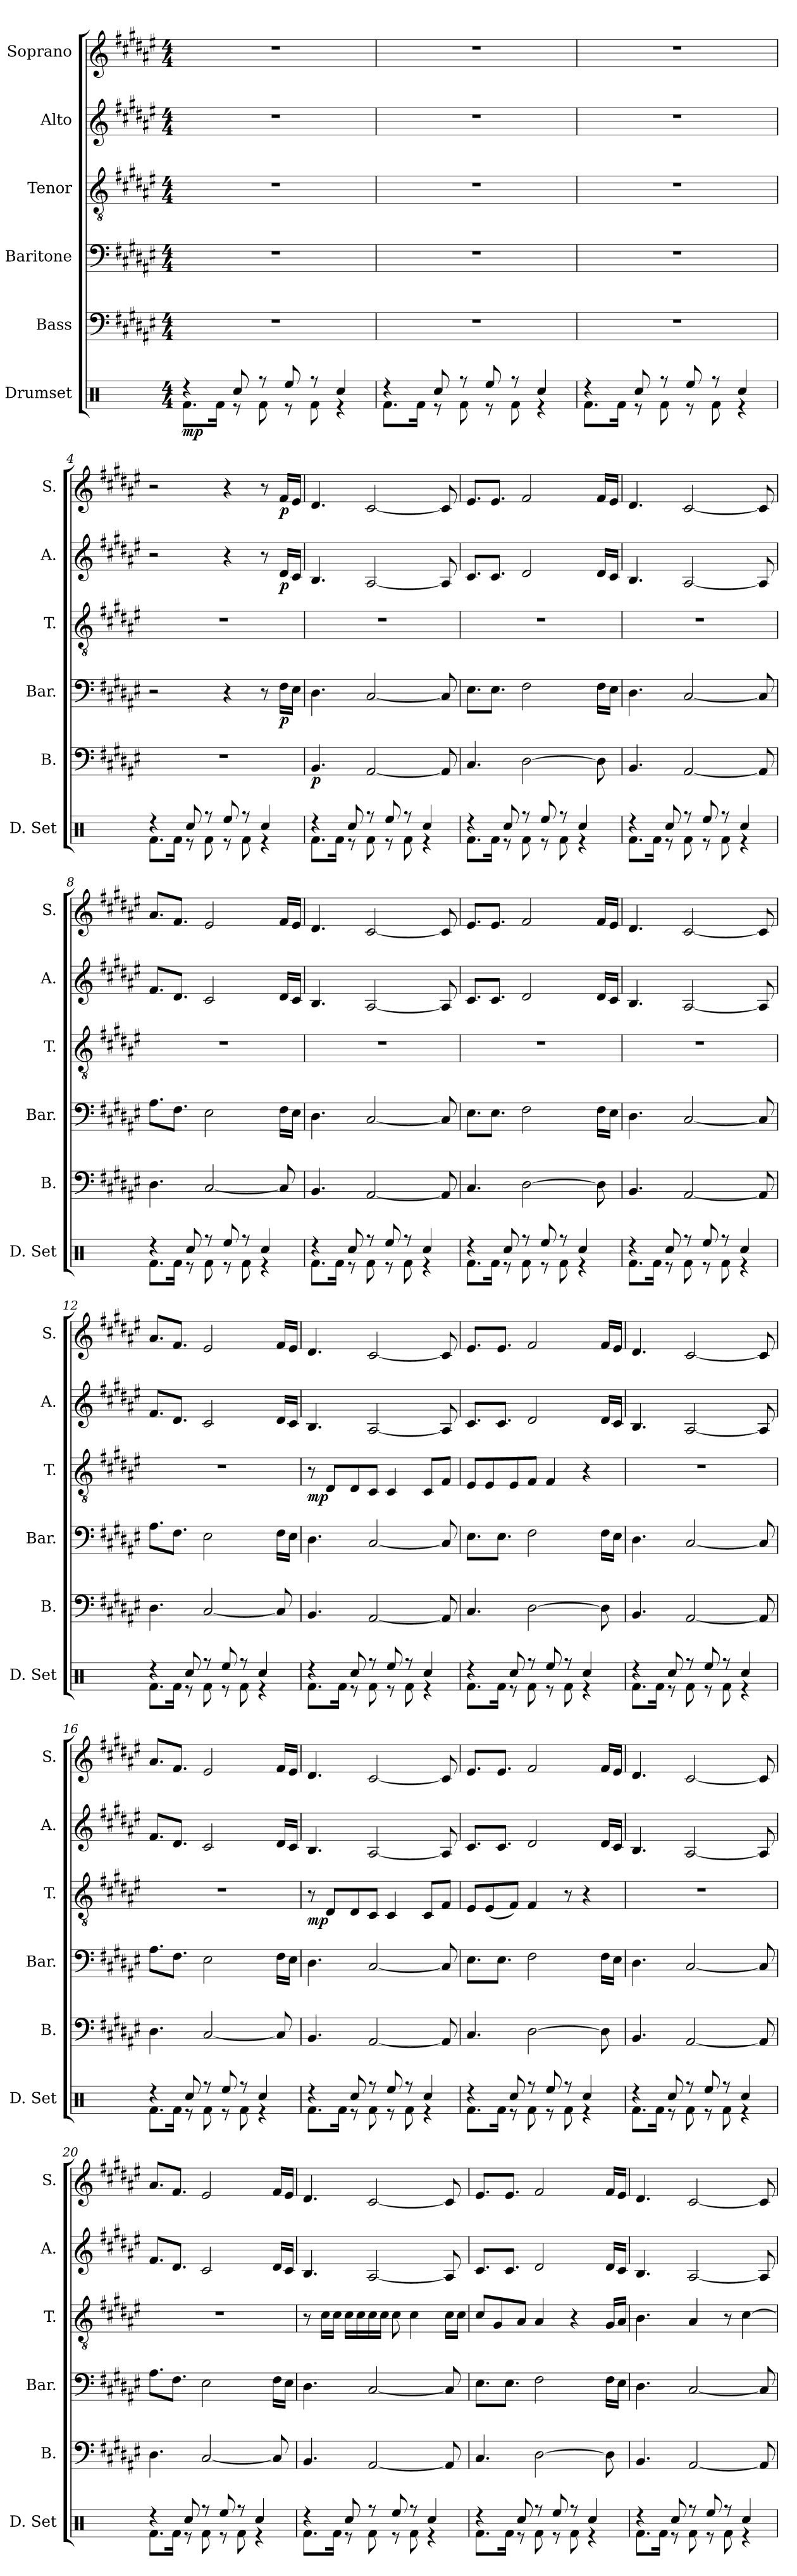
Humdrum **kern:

**kern	**dynam	**kern	**dynam	**kern	**dynam	**kern	**dynam	**kern	**dynam	**kern	**dynam
*part6	*part6	*part5	*part5	*part4	*part4	*part3	*part3	*part2	*part2	*part1	*part1
*staff6	*staff6	*staff5	*staff5	*staff4	*staff4	*staff3	*staff3	*staff2	*staff2	*staff1	*staff1
*I"Drumset	*	*I"Bass	*	*I"Baritone	*	*I"Tenor	*	*I"Alto	*	*I"Soprano	*
*I'D. Set	*	*I'B.	*	*I'Bar.	*	*I'T.	*	*I'A.	*	*I'S.	*
*clefX	*	*clefF4	*	*clefF4	*	*clefGv2	*	*clefG2	*	*clefG2	*
*k[]	*	*k[f#c#g#d#a#e#]	*	*k[f#c#g#d#a#e#]	*	*k[f#c#g#d#a#e#]	*	*k[f#c#g#d#a#e#]	*	*k[f#c#g#d#a#e#]	*
*M4/4	*	*M4/4	*	*M4/4	*	*M4/4	*	*M4/4	*	*M4/4	*
*MM112	*	*MM112	*	*MM112	*	*MM112	*	*MM112	*	*MM112	*
=1	=1	=1	=1	=1	=1	=1	=1	=1	=1	=1	=1
*^	*	*	*	*	*	*	*	*	*	*	*
!	!	!LO:DY:b	!	!	!	!	!	!	!	!	!	!
4r	8.Rf\L	mp	1r	.	1r	.	1r	.	1r	.	1r	.
.	16Rf\Jk	.	.	.	.	.	.	.	.	.	.	.
8Rcc/	8r	.	.	.	.	.	.	.	.	.	.	.
8r	8Rf\	.	.	.	.	.	.	.	.	.	.	.
8Ree/	8r	.	.	.	.	.	.	.	.	.	.	.
8r	8Rf\	.	.	.	.	.	.	.	.	.	.	.
4Rcc/	4r	.	.	.	.	.	.	.	.	.	.	.
=2	=2	=2	=2	=2	=2	=2	=2	=2	=2	=2	=2	=2
4r	8.Rf\L	.	1r	.	1r	.	1r	.	1r	.	1r	.
.	16Rf\Jk	.	.	.	.	.	.	.	.	.	.	.
8Rcc/	8r	.	.	.	.	.	.	.	.	.	.	.
8r	8Rf\	.	.	.	.	.	.	.	.	.	.	.
8Ree/	8r	.	.	.	.	.	.	.	.	.	.	.
8r	8Rf\	.	.	.	.	.	.	.	.	.	.	.
4Rcc/	4r	.	.	.	.	.	.	.	.	.	.	.
=3	=3	=3	=3	=3	=3	=3	=3	=3	=3	=3	=3	=3
4r	8.Rf\L	.	1r	.	1r	.	1r	.	1r	.	1r	.
.	16Rf\Jk	.	.	.	.	.	.	.	.	.	.	.
8Rcc/	8r	.	.	.	.	.	.	.	.	.	.	.
8r	8Rf\	.	.	.	.	.	.	.	.	.	.	.
8Ree/	8r	.	.	.	.	.	.	.	.	.	.	.
8r	8Rf\	.	.	.	.	.	.	.	.	.	.	.
4Rcc/	4r	.	.	.	.	.	.	.	.	.	.	.
=4	=4	=4	=4	=4	=4	=4	=4	=4	=4	=4	=4	=4
4r	8.Rf\L	.	1r	.	2r	.	1r	.	2r	.	2r	.
.	16Rf\Jk	.	.	.	.	.	.	.	.	.	.	.
8Rcc/	8r	.	.	.	.	.	.	.	.	.	.	.
8r	8Rf\	.	.	.	.	.	.	.	.	.	.	.
8Ree/	8r	.	.	.	4r	.	.	.	4r	.	4r	.
8r	8Rf\	.	.	.	.	.	.	.	.	.	.	.
4Rcc/	4r	.	.	.	8r	.	.	.	8r	.	8r	.
!	!	!	!	!	!	!LO:DY:b	!	!	!	!LO:DY:b	!	!LO:DY:b
.	.	.	.	.	16F#\LL	p	.	.	16d#/LL	p	16f#/LL	p
.	.	.	.	.	16E#\JJ	.	.	.	16c#/JJ	.	16e#/JJ	.
!!LO:PB:g=z
=5	=5	=5	=5	=5	=5	=5	=5	=5	=5	=5	=5	=5
!	!	!	!	!LO:DY:b	!	!	!	!	!	!	!	!
4r	8.Rf\L	.	4.BB/	p	4.D#\	.	1r	.	4.B/	.	4.d#/	.
.	16Rf\Jk	.	.	.	.	.	.	.	.	.	.	.
8Rcc/	8r	.	.	.	.	.	.	.	.	.	.	.
8r	8Rf\	.	[2AA#/	.	[2C#/	.	.	.	[2A#/	.	[2c#/	.
8Ree/	8r	.	.	.	.	.	.	.	.	.	.	.
8r	8Rf\	.	.	.	.	.	.	.	.	.	.	.
4Rcc/	4r	.	.	.	.	.	.	.	.	.	.	.
.	.	.	8AA#/]	.	8C#/]	.	.	.	8A#/]	.	8c#/]	.
=6	=6	=6	=6	=6	=6	=6	=6	=6	=6	=6	=6	=6
4r	8.Rf\L	.	4.C#/	.	8.E#\L	.	1r	.	8.c#/L	.	8.e#/L	.
.	16Rf\Jk	.	.	.	8.E#\J	.	.	.	8.c#/J	.	8.e#/J	.
8Rcc/	8r	.	.	.	.	.	.	.	.	.	.	.
8r	8Rf\	.	[2D#\	.	2F#\	.	.	.	2d#/	.	2f#/	.
8Ree/	8r	.	.	.	.	.	.	.	.	.	.	.
8r	8Rf\	.	.	.	.	.	.	.	.	.	.	.
4Rcc/	4r	.	.	.	.	.	.	.	.	.	.	.
.	.	.	8D#\]	.	16F#\LL	.	.	.	16d#/LL	.	16f#/LL	.
.	.	.	.	.	16E#\JJ	.	.	.	16c#/JJ	.	16e#/JJ	.
=7	=7	=7	=7	=7	=7	=7	=7	=7	=7	=7	=7	=7
4r	8.Rf\L	.	4.BB/	.	4.D#\	.	1r	.	4.B/	.	4.d#/	.
.	16Rf\Jk	.	.	.	.	.	.	.	.	.	.	.
8Rcc/	8r	.	.	.	.	.	.	.	.	.	.	.
8r	8Rf\	.	[2AA#/	.	[2C#/	.	.	.	[2A#/	.	[2c#/	.
8Ree/	8r	.	.	.	.	.	.	.	.	.	.	.
8r	8Rf\	.	.	.	.	.	.	.	.	.	.	.
4Rcc/	4r	.	.	.	.	.	.	.	.	.	.	.
.	.	.	8AA#/]	.	8C#/]	.	.	.	8A#/]	.	8c#/]	.
=8	=8	=8	=8	=8	=8	=8	=8	=8	=8	=8	=8	=8
4r	8.Rf\L	.	4.D#\	.	8.A#\L	.	1r	.	8.f#/L	.	8.a#/L	.
.	16Rf\Jk	.	.	.	8.F#\J	.	.	.	8.d#/J	.	8.f#/J	.
8Rcc/	8r	.	.	.	.	.	.	.	.	.	.	.
8r	8Rf\	.	[2C#/	.	2E#\	.	.	.	2c#/	.	2e#/	.
8Ree/	8r	.	.	.	.	.	.	.	.	.	.	.
8r	8Rf\	.	.	.	.	.	.	.	.	.	.	.
4Rcc/	4r	.	.	.	.	.	.	.	.	.	.	.
.	.	.	8C#/]	.	16F#\LL	.	.	.	16d#/LL	.	16f#/LL	.
.	.	.	.	.	16E#\JJ	.	.	.	16c#/JJ	.	16e#/JJ	.
!!LO:LB:g=z
=9	=9	=9	=9	=9	=9	=9	=9	=9	=9	=9	=9	=9
4r	8.Rf\L	.	4.BB/	.	4.D#\	.	1r	.	4.B/	.	4.d#/	.
.	16Rf\Jk	.	.	.	.	.	.	.	.	.	.	.
8Rcc/	8r	.	.	.	.	.	.	.	.	.	.	.
8r	8Rf\	.	[2AA#/	.	[2C#/	.	.	.	[2A#/	.	[2c#/	.
8Ree/	8r	.	.	.	.	.	.	.	.	.	.	.
8r	8Rf\	.	.	.	.	.	.	.	.	.	.	.
4Rcc/	4r	.	.	.	.	.	.	.	.	.	.	.
.	.	.	8AA#/]	.	8C#/]	.	.	.	8A#/]	.	8c#/]	.
=10	=10	=10	=10	=10	=10	=10	=10	=10	=10	=10	=10	=10
4r	8.Rf\L	.	4.C#/	.	8.E#\L	.	1r	.	8.c#/L	.	8.e#/L	.
.	16Rf\Jk	.	.	.	8.E#\J	.	.	.	8.c#/J	.	8.e#/J	.
8Rcc/	8r	.	.	.	.	.	.	.	.	.	.	.
8r	8Rf\	.	[2D#\	.	2F#\	.	.	.	2d#/	.	2f#/	.
8Ree/	8r	.	.	.	.	.	.	.	.	.	.	.
8r	8Rf\	.	.	.	.	.	.	.	.	.	.	.
4Rcc/	4r	.	.	.	.	.	.	.	.	.	.	.
.	.	.	8D#\]	.	16F#\LL	.	.	.	16d#/LL	.	16f#/LL	.
.	.	.	.	.	16E#\JJ	.	.	.	16c#/JJ	.	16e#/JJ	.
=11	=11	=11	=11	=11	=11	=11	=11	=11	=11	=11	=11	=11
4r	8.Rf\L	.	4.BB/	.	4.D#\	.	1r	.	4.B/	.	4.d#/	.
.	16Rf\Jk	.	.	.	.	.	.	.	.	.	.	.
8Rcc/	8r	.	.	.	.	.	.	.	.	.	.	.
8r	8Rf\	.	[2AA#/	.	[2C#/	.	.	.	[2A#/	.	[2c#/	.
8Ree/	8r	.	.	.	.	.	.	.	.	.	.	.
8r	8Rf\	.	.	.	.	.	.	.	.	.	.	.
4Rcc/	4r	.	.	.	.	.	.	.	.	.	.	.
.	.	.	8AA#/]	.	8C#/]	.	.	.	8A#/]	.	8c#/]	.
=12	=12	=12	=12	=12	=12	=12	=12	=12	=12	=12	=12	=12
4r	8.Rf\L	.	4.D#\	.	8.A#\L	.	1r	.	8.f#/L	.	8.a#/L	.
.	16Rf\Jk	.	.	.	8.F#\J	.	.	.	8.d#/J	.	8.f#/J	.
8Rcc/	8r	.	.	.	.	.	.	.	.	.	.	.
8r	8Rf\	.	[2C#/	.	2E#\	.	.	.	2c#/	.	2e#/	.
8Ree/	8r	.	.	.	.	.	.	.	.	.	.	.
8r	8Rf\	.	.	.	.	.	.	.	.	.	.	.
4Rcc/	4r	.	.	.	.	.	.	.	.	.	.	.
.	.	.	8C#/]	.	16F#\LL	.	.	.	16d#/LL	.	16f#/LL	.
.	.	.	.	.	16E#\JJ	.	.	.	16c#/JJ	.	16e#/JJ	.
!!LO:PB:g=z
=13	=13	=13	=13	=13	=13	=13	=13	=13	=13	=13	=13	=13
!	!	!	!	!	!	!	!	!LO:DY:b	!	!	!	!
4r	8.Rf\L	.	4.BB/	.	4.D#\	.	8r	mp	4.B/	.	4.d#/	.
.	.	.	.	.	.	.	8D#/L	.	.	.	.	.
.	16Rf\Jk	.	.	.	.	.	.	.	.	.	.	.
8Rcc/	8r	.	.	.	.	.	8D#/	.	.	.	.	.
8r	8Rf\	.	[2AA#/	.	[2C#/	.	8C#/J	.	[2A#/	.	[2c#/	.
8Ree/	8r	.	.	.	.	.	4C#/	.	.	.	.	.
8r	8Rf\	.	.	.	.	.	.	.	.	.	.	.
4Rcc/	4r	.	.	.	.	.	8C#/L	.	.	.	.	.
.	.	.	8AA#/]	.	8C#/]	.	8F#/J	.	8A#/]	.	8c#/]	.
=14	=14	=14	=14	=14	=14	=14	=14	=14	=14	=14	=14	=14
4r	8.Rf\L	.	4.C#/	.	8.E#\L	.	8E#/L	.	8.c#/L	.	8.e#/L	.
.	.	.	.	.	.	.	8E#/	.	.	.	.	.
.	16Rf\Jk	.	.	.	8.E#\J	.	.	.	8.c#/J	.	8.e#/J	.
8Rcc/	8r	.	.	.	.	.	8E#/	.	.	.	.	.
8r	8Rf\	.	[2D#\	.	2F#\	.	8F#/J	.	2d#/	.	2f#/	.
8Ree/	8r	.	.	.	.	.	4F#/	.	.	.	.	.
8r	8Rf\	.	.	.	.	.	.	.	.	.	.	.
4Rcc/	4r	.	.	.	.	.	4r	.	.	.	.	.
.	.	.	8D#\]	.	16F#\LL	.	.	.	16d#/LL	.	16f#/LL	.
.	.	.	.	.	16E#\JJ	.	.	.	16c#/JJ	.	16e#/JJ	.
=15	=15	=15	=15	=15	=15	=15	=15	=15	=15	=15	=15	=15
4r	8.Rf\L	.	4.BB/	.	4.D#\	.	1r	.	4.B/	.	4.d#/	.
.	16Rf\Jk	.	.	.	.	.	.	.	.	.	.	.
8Rcc/	8r	.	.	.	.	.	.	.	.	.	.	.
8r	8Rf\	.	[2AA#/	.	[2C#/	.	.	.	[2A#/	.	[2c#/	.
8Ree/	8r	.	.	.	.	.	.	.	.	.	.	.
8r	8Rf\	.	.	.	.	.	.	.	.	.	.	.
4Rcc/	4r	.	.	.	.	.	.	.	.	.	.	.
.	.	.	8AA#/]	.	8C#/]	.	.	.	8A#/]	.	8c#/]	.
=16	=16	=16	=16	=16	=16	=16	=16	=16	=16	=16	=16	=16
4r	8.Rf\L	.	4.D#\	.	8.A#\L	.	1r	.	8.f#/L	.	8.a#/L	.
.	16Rf\Jk	.	.	.	8.F#\J	.	.	.	8.d#/J	.	8.f#/J	.
8Rcc/	8r	.	.	.	.	.	.	.	.	.	.	.
8r	8Rf\	.	[2C#/	.	2E#\	.	.	.	2c#/	.	2e#/	.
8Ree/	8r	.	.	.	.	.	.	.	.	.	.	.
8r	8Rf\	.	.	.	.	.	.	.	.	.	.	.
4Rcc/	4r	.	.	.	.	.	.	.	.	.	.	.
.	.	.	8C#/]	.	16F#\LL	.	.	.	16d#/LL	.	16f#/LL	.
.	.	.	.	.	16E#\JJ	.	.	.	16c#/JJ	.	16e#/JJ	.
!!LO:LB:g=z
=17	=17	=17	=17	=17	=17	=17	=17	=17	=17	=17	=17	=17
!	!	!	!	!	!	!	!	!LO:DY:b	!	!	!	!
4r	8.Rf\L	.	4.BB/	.	4.D#\	.	8r	mp	4.B/	.	4.d#/	.
.	.	.	.	.	.	.	8D#/L	.	.	.	.	.
.	16Rf\Jk	.	.	.	.	.	.	.	.	.	.	.
8Rcc/	8r	.	.	.	.	.	8D#/	.	.	.	.	.
8r	8Rf\	.	[2AA#/	.	[2C#/	.	8C#/J	.	[2A#/	.	[2c#/	.
8Ree/	8r	.	.	.	.	.	4C#/	.	.	.	.	.
8r	8Rf\	.	.	.	.	.	.	.	.	.	.	.
4Rcc/	4r	.	.	.	.	.	8C#/L	.	.	.	.	.
.	.	.	8AA#/]	.	8C#/]	.	8F#/J	.	8A#/]	.	8c#/]	.
=18	=18	=18	=18	=18	=18	=18	=18	=18	=18	=18	=18	=18
4r	8.Rf\L	.	4.C#/	.	8.E#\L	.	8E#/L	.	8.c#/L	.	8.e#/L	.
.	.	.	.	.	.	.	(8E#/	.	.	.	.	.
.	16Rf\Jk	.	.	.	8.E#\J	.	.	.	8.c#/J	.	8.e#/J	.
8Rcc/	8r	.	.	.	.	.	8F#/J)	.	.	.	.	.
8r	8Rf\	.	[2D#\	.	2F#\	.	4F#/	.	2d#/	.	2f#/	.
8Ree/	8r	.	.	.	.	.	.	.	.	.	.	.
8r	8Rf\	.	.	.	.	.	8r	.	.	.	.	.
4Rcc/	4r	.	.	.	.	.	4r	.	.	.	.	.
.	.	.	8D#\]	.	16F#\LL	.	.	.	16d#/LL	.	16f#/LL	.
.	.	.	.	.	16E#\JJ	.	.	.	16c#/JJ	.	16e#/JJ	.
=19	=19	=19	=19	=19	=19	=19	=19	=19	=19	=19	=19	=19
4r	8.Rf\L	.	4.BB/	.	4.D#\	.	1r	.	4.B/	.	4.d#/	.
.	16Rf\Jk	.	.	.	.	.	.	.	.	.	.	.
8Rcc/	8r	.	.	.	.	.	.	.	.	.	.	.
8r	8Rf\	.	[2AA#/	.	[2C#/	.	.	.	[2A#/	.	[2c#/	.
8Ree/	8r	.	.	.	.	.	.	.	.	.	.	.
8r	8Rf\	.	.	.	.	.	.	.	.	.	.	.
4Rcc/	4r	.	.	.	.	.	.	.	.	.	.	.
.	.	.	8AA#/]	.	8C#/]	.	.	.	8A#/]	.	8c#/]	.
=20	=20	=20	=20	=20	=20	=20	=20	=20	=20	=20	=20	=20
4r	8.Rf\L	.	4.D#\	.	8.A#\L	.	1r	.	8.f#/L	.	8.a#/L	.
.	16Rf\Jk	.	.	.	8.F#\J	.	.	.	8.d#/J	.	8.f#/J	.
8Rcc/	8r	.	.	.	.	.	.	.	.	.	.	.
8r	8Rf\	.	[2C#/	.	2E#\	.	.	.	2c#/	.	2e#/	.
8Ree/	8r	.	.	.	.	.	.	.	.	.	.	.
8r	8Rf\	.	.	.	.	.	.	.	.	.	.	.
4Rcc/	4r	.	.	.	.	.	.	.	.	.	.	.
.	.	.	8C#/]	.	16F#\LL	.	.	.	16d#/LL	.	16f#/LL	.
.	.	.	.	.	16E#\JJ	.	.	.	16c#/JJ	.	16e#/JJ	.
!!LO:PB:g=z
=21	=21	=21	=21	=21	=21	=21	=21	=21	=21	=21	=21	=21
4r	8.Rf\L	.	4.BB/	.	4.D#\	.	8r	.	4.B/	.	4.d#/	.
.	.	.	.	.	.	.	16c#\LL	.	.	.	.	.
.	16Rf\Jk	.	.	.	.	.	16c#\JJ	.	.	.	.	.
8Rcc/	8r	.	.	.	.	.	16c#\LL	.	.	.	.	.
.	.	.	.	.	.	.	16c#\	.	.	.	.	.
8r	8Rf\	.	[2AA#/	.	[2C#/	.	16c#\	.	[2A#/	.	[2c#/	.
.	.	.	.	.	.	.	16c#\JJ	.	.	.	.	.
8Ree/	8r	.	.	.	.	.	8c#\	.	.	.	.	.
8r	8Rf\	.	.	.	.	.	4c#\	.	.	.	.	.
4Rcc/	4r	.	.	.	.	.	.	.	.	.	.	.
.	.	.	8AA#/]	.	8C#/]	.	16c#\LL	.	8A#/]	.	8c#/]	.
.	.	.	.	.	.	.	16c#\JJ	.	.	.	.	.
=22	=22	=22	=22	=22	=22	=22	=22	=22	=22	=22	=22	=22
4r	8.Rf\L	.	4.C#/	.	8.E#\L	.	8c#/L	.	8.c#/L	.	8.e#/L	.
.	.	.	.	.	.	.	8G#/	.	.	.	.	.
.	16Rf\Jk	.	.	.	8.E#\J	.	.	.	8.c#/J	.	8.e#/J	.
8Rcc/	8r	.	.	.	.	.	8A#/J	.	.	.	.	.
8r	8Rf\	.	[2D#\	.	2F#\	.	4A#/	.	2d#/	.	2f#/	.
8Ree/	8r	.	.	.	.	.	.	.	.	.	.	.
8r	8Rf\	.	.	.	.	.	4r	.	.	.	.	.
4Rcc/	4r	.	.	.	.	.	.	.	.	.	.	.
.	.	.	8D#\]	.	16F#\LL	.	16G#/LL	.	16d#/LL	.	16f#/LL	.
.	.	.	.	.	16E#\JJ	.	16A#/JJ	.	16c#/JJ	.	16e#/JJ	.
=23	=23	=23	=23	=23	=23	=23	=23	=23	=23	=23	=23	=23
4r	8.Rf\L	.	4.BB/	.	4.D#\	.	4.B\	.	4.B/	.	4.d#/	.
.	16Rf\Jk	.	.	.	.	.	.	.	.	.	.	.
8Rcc/	8r	.	.	.	.	.	.	.	.	.	.	.
8r	8Rf\	.	[2AA#/	.	[2C#/	.	4A#/	.	[2A#/	.	[2c#/	.
8Ree/	8r	.	.	.	.	.	.	.	.	.	.	.
8r	8Rf\	.	.	.	.	.	8r	.	.	.	.	.
4Rcc/	4r	.	.	.	.	.	[4c#\	.	.	.	.	.
.	.	.	8AA#/]	.	8C#/]	.	.	.	8A#/]	.	8c#/]	.
*v	*v	*	*	*	*	*	*	*	*	*	*	*
=	=	=	=	=	=	=	=	=	=	=	=
*-	*-	*-	*-	*-	*-	*-	*-	*-	*-	*-	*-
